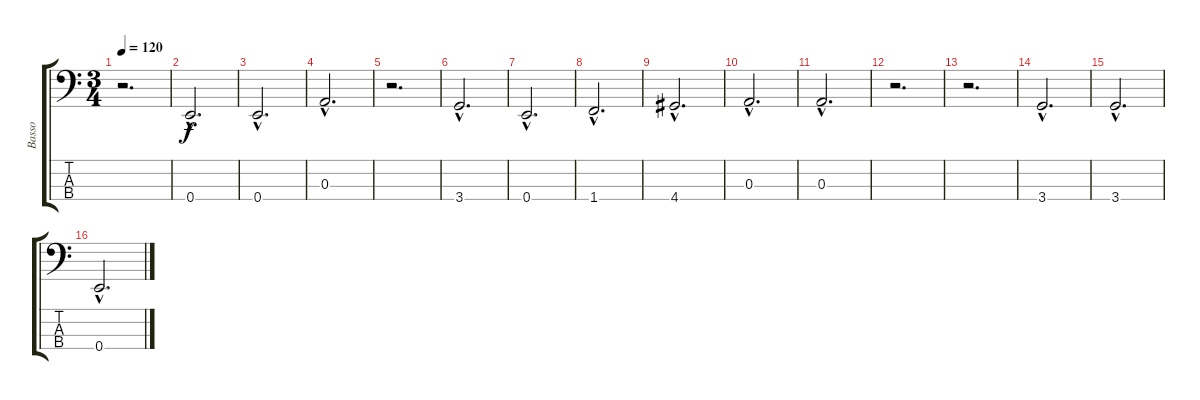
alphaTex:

\track ("Basso" "Basso") {instrument electricbasspick}
\staff {score tabs}
\tuning (G2 D2 A1 E1) {hide}
\ts (3 4)
\tempo 120
\clef f4
\ks c
r.2{d dy f} |
0.4{hac}.2{d} |
0.4{hac}.2{d} |
0.3{hac}.2{d} |
r.2{d} |
3.4{hac}.2{d} |
0.4{hac}.2{d} |
1.4{hac}.2{d} |
4.4{hac}.2{d} |
0.3{hac}.2{d} |
0.3{hac}.2{d} |
r.2{d} |
r.2{d} |
3.4{hac}.2{d} |
3.4{hac}.2{d} |
0.4{hac}.2{d}
